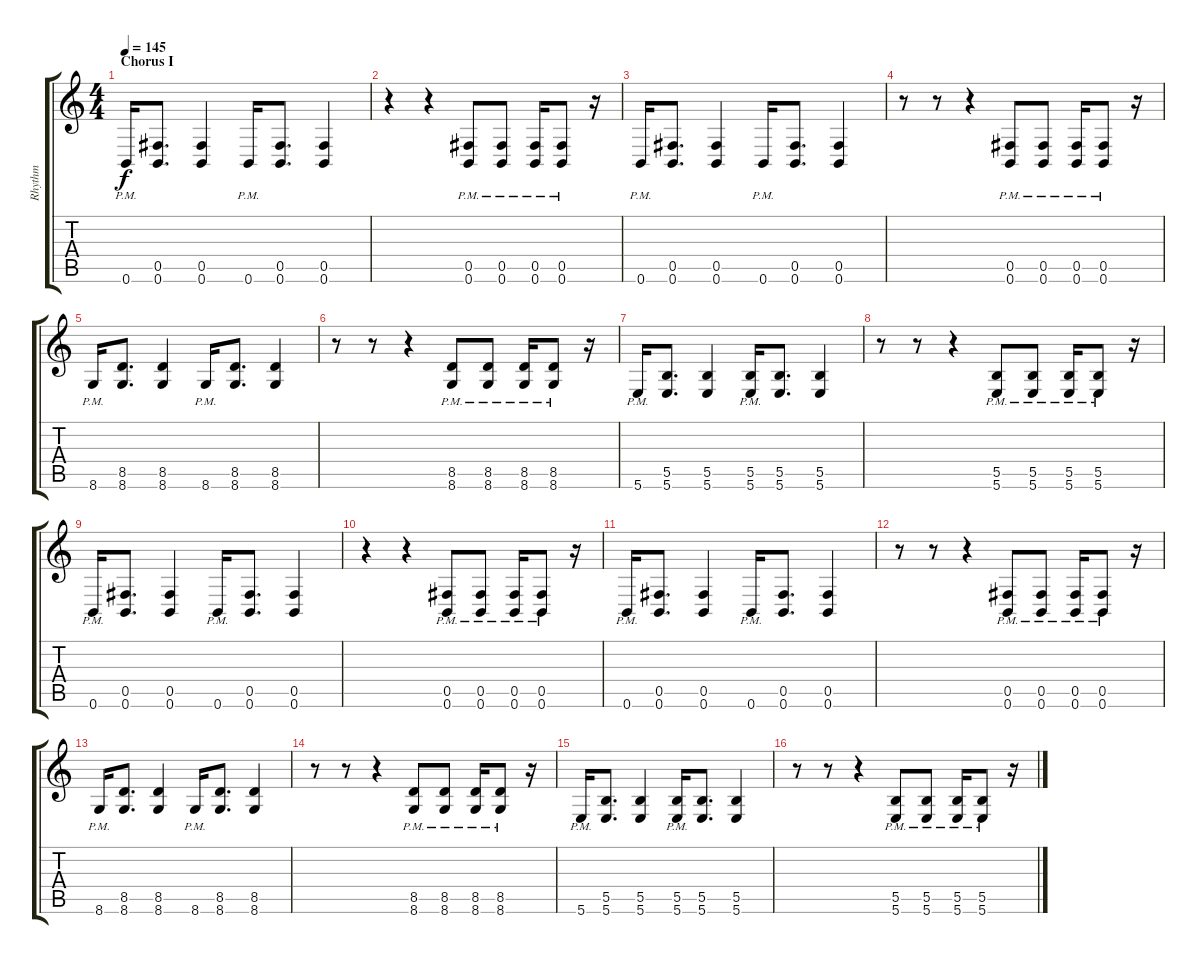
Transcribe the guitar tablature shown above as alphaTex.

\track ("Rhythm" "Rhythm") {instrument distortionguitar}
\staff {score tabs}
\tuning (Db4 Ab3 E3 B2 Gb2 B1) {hide}
\ts (4 4)
\section ("" "Chorus I")
\tempo 145
\clef g2
\ks c
0.6{pm}.16{dy f} (0.5 0.6).8{d} (0.5 0.6).4 0.6{pm}.16 (0.5 0.6).8{d} (0.5 0.6).4 |
r.4 r.4 (0.5{pm} 0.6{pm}).8 (0.5{pm} 0.6{pm}).8 (0.5{pm} 0.6{pm}).16 (0.5{pm} 0.6{pm}).8 r.16 |
0.6{pm}.16 (0.5 0.6).8{d} (0.5 0.6).4 0.6{pm}.16 (0.5 0.6).8{d} (0.5 0.6).4 |
r.8 r.8 r.4 (0.5{pm} 0.6{pm}).8 (0.5{pm} 0.6{pm}).8 (0.5{pm} 0.6{pm}).16 (0.5{pm} 0.6{pm}).8 r.16 |
8.6{pm}.16 (8.5 8.6).8{d} (8.5 8.6).4 8.6{pm}.16 (8.5 8.6).8{d} (8.5 8.6).4 |
r.8 r.8 r.4 (8.5{pm} 8.6{pm}).8 (8.5{pm} 8.6{pm}).8 (8.5{pm} 8.6{pm}).16 (8.5{pm} 8.6{pm}).8 r.16 |
5.6{pm}.16 (5.5 5.6).8{d} (5.5 5.6).4 (5.5{pm} 5.6{pm}).16 (5.5 5.6).8{d} (5.5 5.6).4 |
r.8 r.8 r.4 (5.5{pm} 5.6{pm}).8 (5.5{pm} 5.6{pm}).8 (5.5{pm} 5.6{pm}).16 (5.5{pm} 5.6{pm}).8 r.16 |
0.6{pm}.16 (0.5 0.6).8{d} (0.5 0.6).4 0.6{pm}.16 (0.5 0.6).8{d} (0.5 0.6).4 |
r.4 r.4 (0.5{pm} 0.6{pm}).8 (0.5{pm} 0.6{pm}).8 (0.5{pm} 0.6{pm}).16 (0.5{pm} 0.6{pm}).8 r.16 |
0.6{pm}.16 (0.5 0.6).8{d} (0.5 0.6).4 0.6{pm}.16 (0.5 0.6).8{d} (0.5 0.6).4 |
r.8 r.8 r.4 (0.5{pm} 0.6{pm}).8 (0.5{pm} 0.6{pm}).8 (0.5{pm} 0.6{pm}).16 (0.5{pm} 0.6{pm}).8 r.16 |
8.6{pm}.16 (8.5 8.6).8{d} (8.5 8.6).4 8.6{pm}.16 (8.5 8.6).8{d} (8.5 8.6).4 |
r.8 r.8 r.4 (8.5{pm} 8.6{pm}).8 (8.5{pm} 8.6{pm}).8 (8.5{pm} 8.6{pm}).16 (8.5{pm} 8.6{pm}).8 r.16 |
5.6{pm}.16 (5.5 5.6).8{d} (5.5 5.6).4 (5.5{pm} 5.6{pm}).16 (5.5 5.6).8{d} (5.5 5.6).4 |
r.8 r.8 r.4 (5.5{pm} 5.6{pm}).8 (5.5{pm} 5.6{pm}).8 (5.5{pm} 5.6{pm}).16 (5.5{pm} 5.6{pm}).8 r.16
